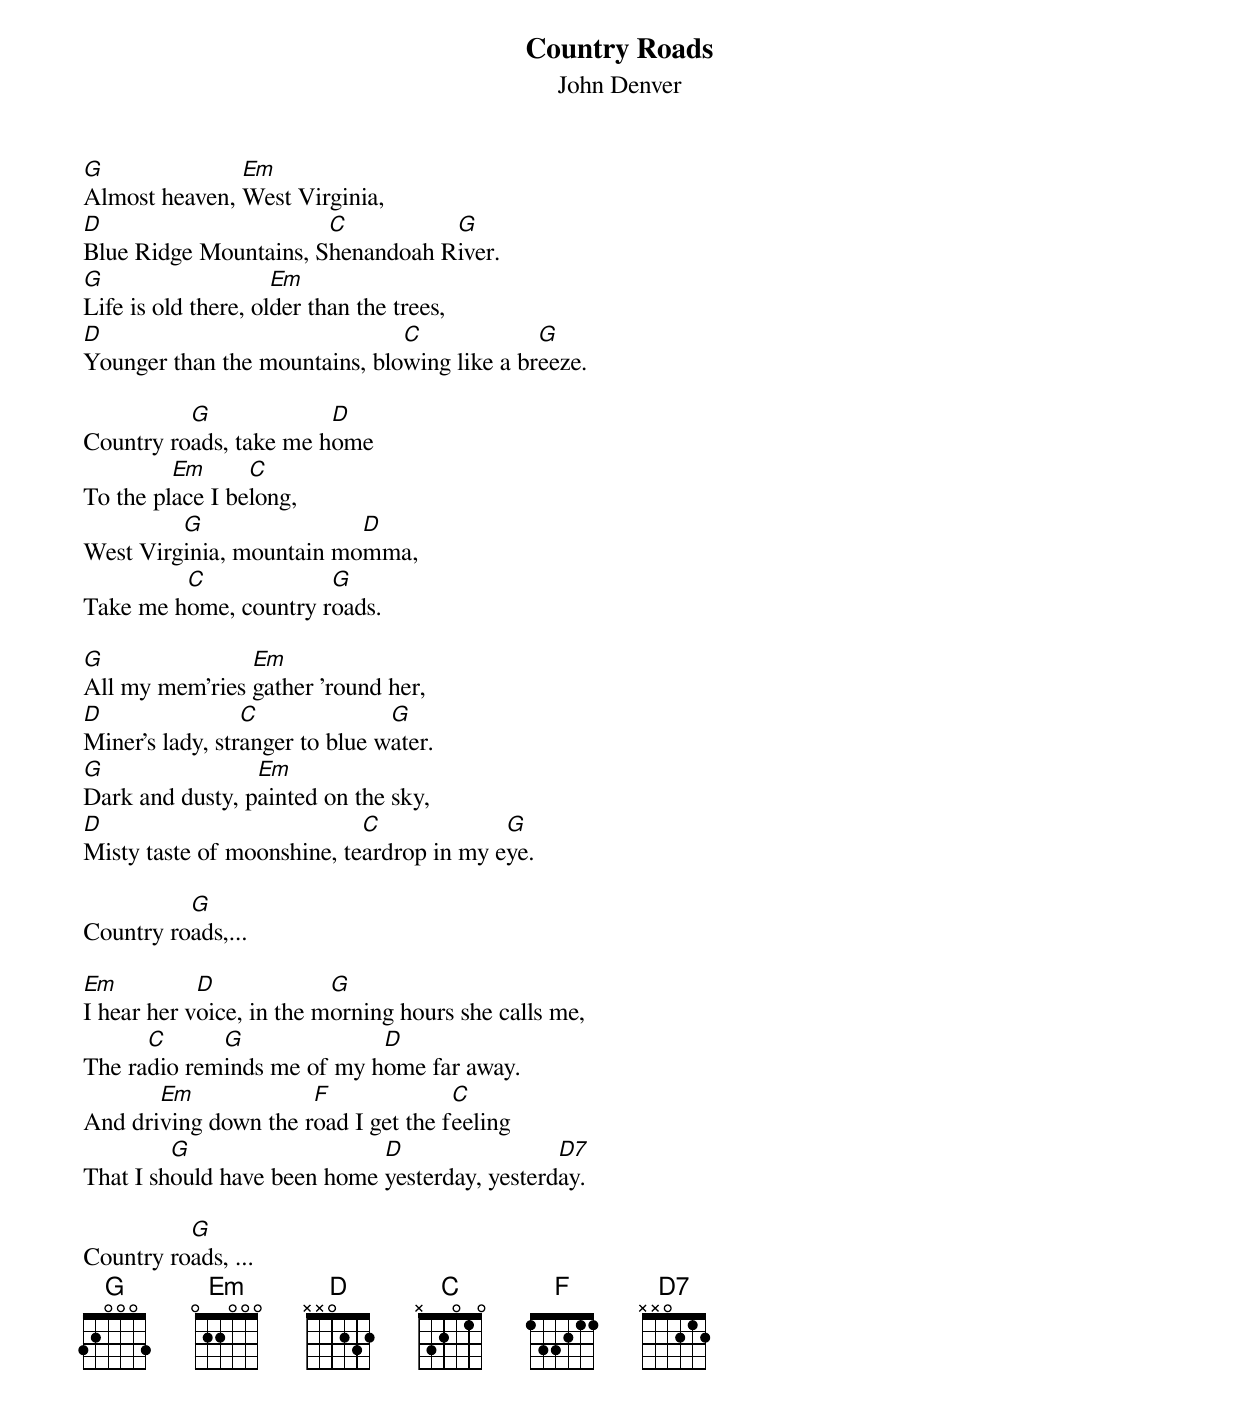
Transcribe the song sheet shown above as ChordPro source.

{t:Country Roads}
{st:John Denver}

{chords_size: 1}
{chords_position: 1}
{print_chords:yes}
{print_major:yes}
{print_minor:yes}
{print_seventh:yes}
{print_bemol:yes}
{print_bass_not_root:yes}
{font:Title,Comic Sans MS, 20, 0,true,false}
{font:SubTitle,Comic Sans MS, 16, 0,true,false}
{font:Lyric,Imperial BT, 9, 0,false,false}
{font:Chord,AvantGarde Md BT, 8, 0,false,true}
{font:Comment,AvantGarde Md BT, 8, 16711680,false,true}
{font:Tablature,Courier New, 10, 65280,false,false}
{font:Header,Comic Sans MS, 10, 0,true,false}
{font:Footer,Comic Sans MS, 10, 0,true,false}
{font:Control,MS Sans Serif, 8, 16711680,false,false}
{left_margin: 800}
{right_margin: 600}
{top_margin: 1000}
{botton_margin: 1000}
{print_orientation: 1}




[G]Almost heaven, [Em]West Virginia,
[D]Blue Ridge Mountains, S[C]henandoah R[G]iver.
[G]Life is old there, ol[Em]der than the trees,
[D]Younger than the mountains, blo[C]wing like a br[G]eeze.

Country ro[G]ads, take me h[D]ome
To the pl[Em]ace I be[C]long,
West Virg[G]inia, mountain mo[D]mma,
Take me h[C]ome, country r[G]oads.

[G]All my mem'ries [Em]gather 'round her,
[D]Miner's lady, str[C]anger to blue w[G]ater.
[G]Dark and dusty, p[Em]ainted on the sky,
[D]Misty taste of moonshine, te[C]ardrop in my e[G]ye.

Country ro[G]ads,...

[Em]I hear her v[D]oice, in the m[G]orning hours she calls me,
The ra[C]dio rem[G]inds me of my h[D]ome far away.
And dri[Em]ving down the r[F]oad I get the f[C]eeling
That I sh[G]ould have been home [D]yesterday, yesterd[D7]ay.

Country ro[G]ads, ...
